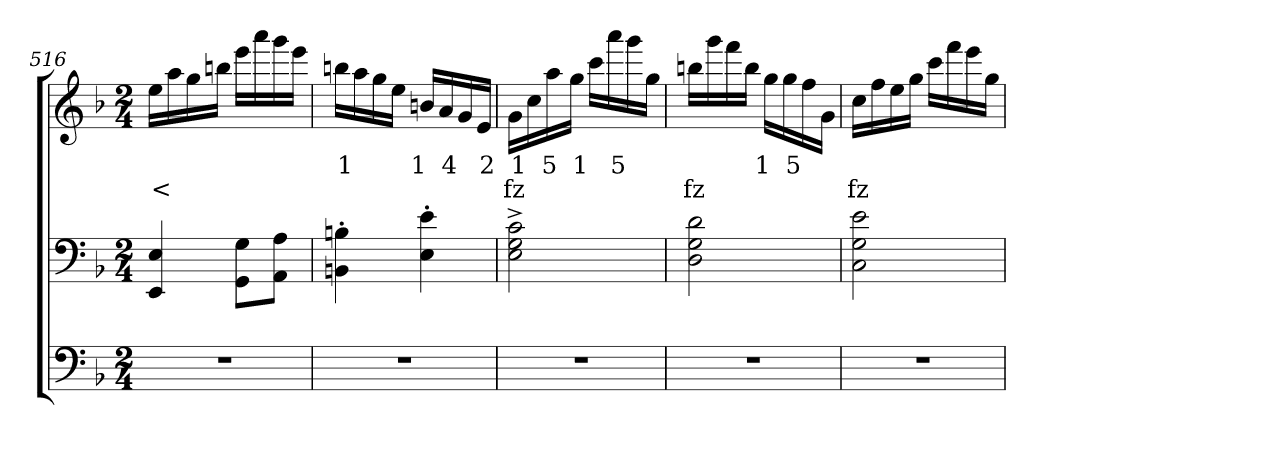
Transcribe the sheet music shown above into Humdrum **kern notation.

**kern	**kern	**kern	**text	**text
*part3	*part2	*part1	*part1	*part1
*staff3	*staff2	*staff1	*staff1	*staff1
*clefF4	*clefF4	*clefG2	*	*
*k[b-]	*k[b-]	*k[b-]	*	*
*M2/4	*M2/4	*M2/4	*	*
=516	=516	=516	=516	=516
2r	4E 4EE	16eeLL	.	<
.	.	16aa	.	.
.	.	16gg	.	.
.	.	16bbnJJ	.	.
.	8G 8GGL	16eeeLL	.	.
.	.	16aaa	.	.
.	8A 8AAJ	16ggg	.	.
.	.	16eeeJJ	.	.
=517	=517	=517	=517	=517
2r	4Bn'> 4BBn'>	16bbnLL	1	.
.	.	16aa	.	.
.	.	16gg	.	.
.	.	16eeJJ	.	.
.	4e'> 4E'>	16bnLL	1	.
.	.	16a	4	.
.	.	16g	.	.
.	.	16eJJ	2	.
=518	=518	=518	=518	=518
2r	2c^> 2G^> 2E^>	16gLL	1	fz
.	.	16cc	.	.
.	.	16aa	5	.
.	.	16ggJJ	1	.
.	.	16cccLL	.	.
.	.	16aaa	5	.
.	.	16ggg	.	.
.	.	16ggJJ	.	.
=519	=519	=519	=519	=519
2r	2d 2G 2D	16bbnLL	.	fz
.	.	16ggg	.	.
.	.	16fff	.	.
.	.	16bbJJ	.	.
.	.	16ggLL	1	.
.	.	16gg	5	.
.	.	16ff	.	.
.	.	16gJJ	.	.
=520	=520	=520	=520	=520
2r	2e 2G 2C	16ccLL	.	fz
.	.	16ff	.	.
.	.	16ee	.	.
.	.	16ggJJ	.	.
.	.	16cccLL	.	.
.	.	16fff	.	.
.	.	16eee	.	.
.	.	16ggJJ	.	.
=	=	=	=	=
*-	*-	*-	*-	*-
